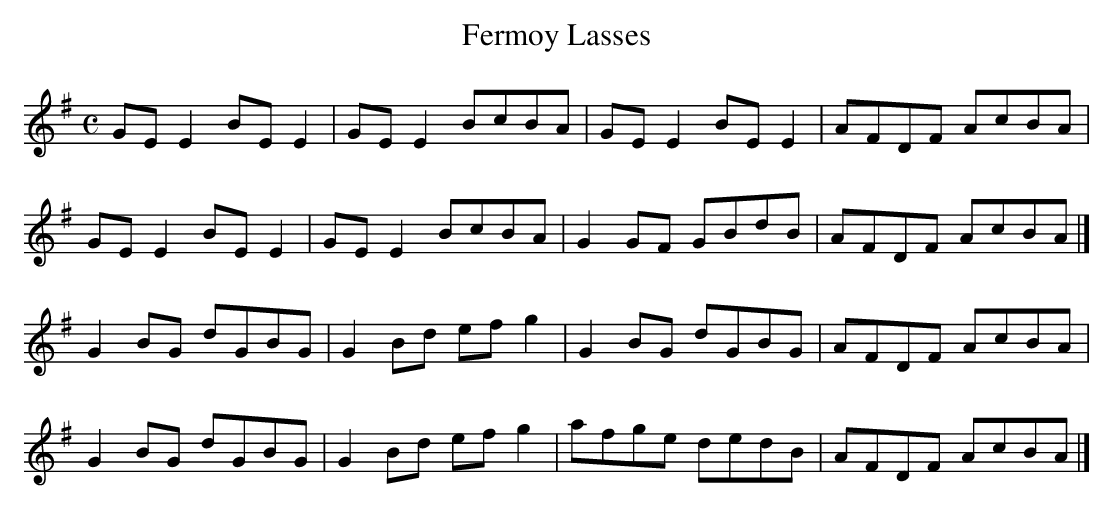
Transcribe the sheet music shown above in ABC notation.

X:1
T:Fermoy Lasses
M:C
L:1/8
K:E Minor
GEE2 BEE2|GEE2 BcBA|GEE2 BEE2|AFDF AcBA|!
GEE2 BEE2|GEE2 BcBA|G2GF GBdB|AFDF AcBA|]!
G2BG dGBG|G2Bd efg2|G2BG dGBG|AFDF AcBA|!
G2BG dGBG|G2Bd efg2|afge dedB|AFDF AcBA|]!
